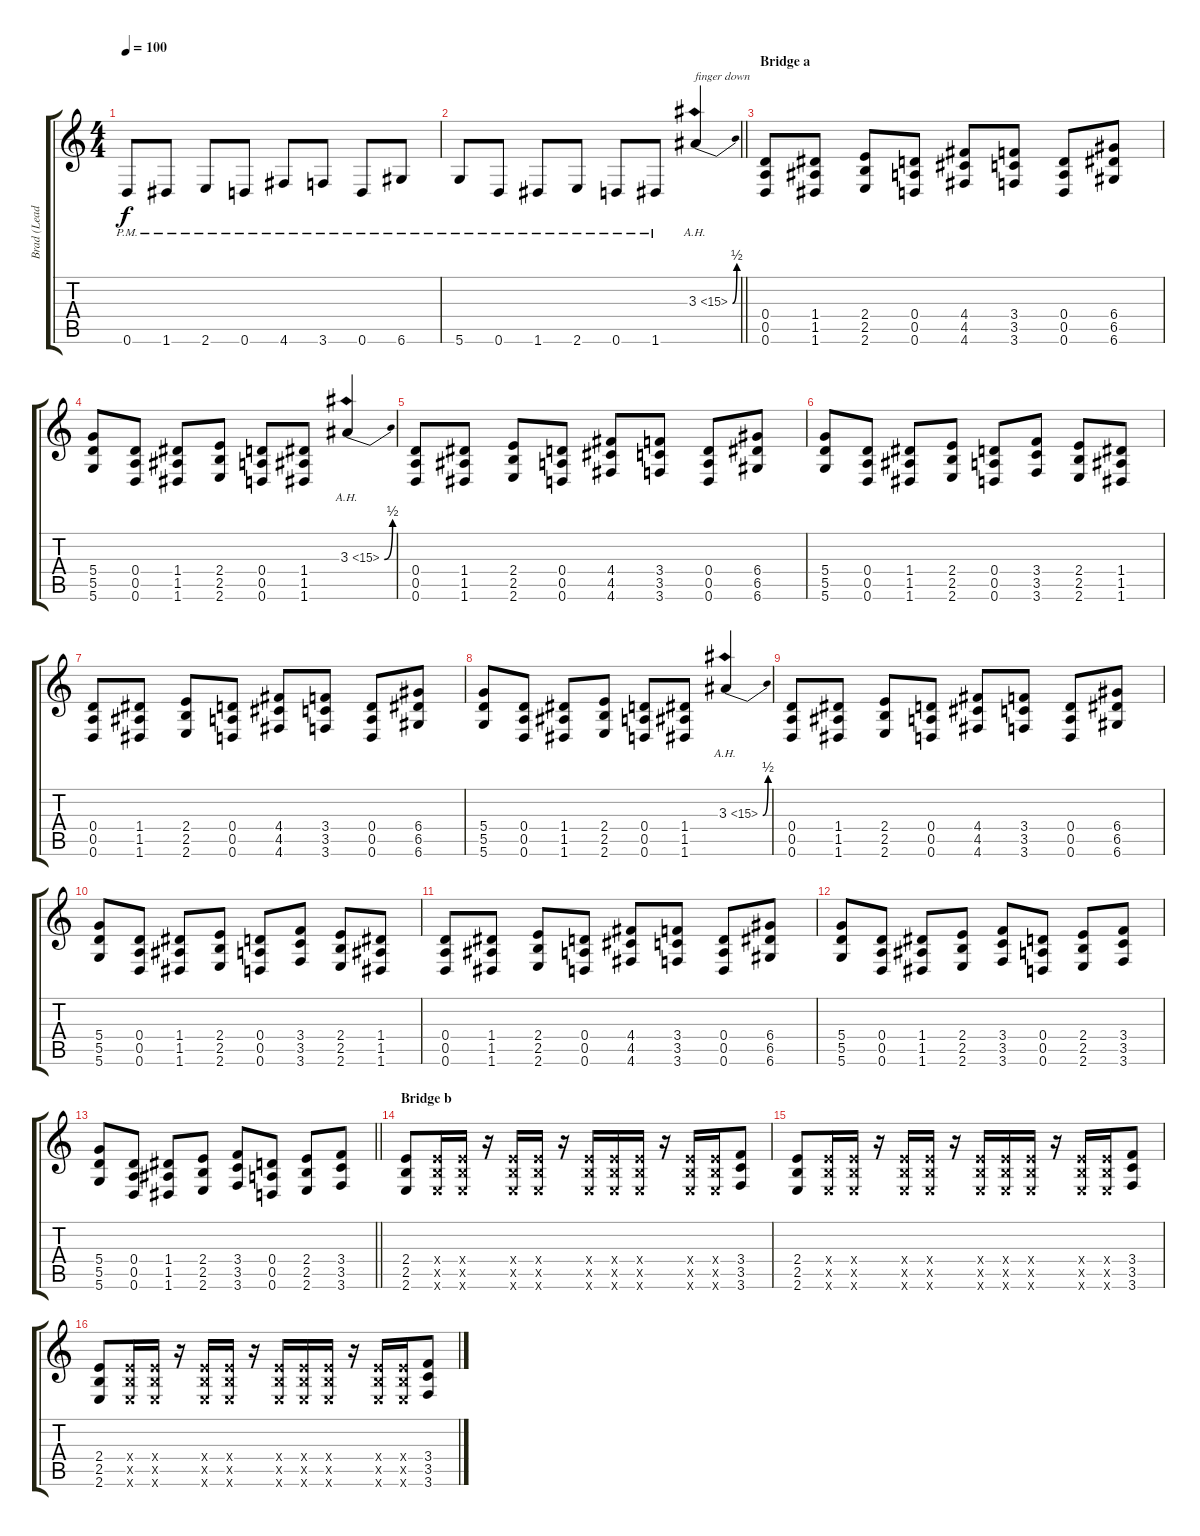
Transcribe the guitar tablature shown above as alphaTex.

\track ("Brad (Lead Guitar)" "Brad (Lead") {instrument overdrivenguitar}
\staff {score tabs}
\tuning (E4 B3 G3 D3 A2 D2) {hide}
\ts (4 4)
\tempo 100
\clef g2
\ks c
0.6{pm}.8{dy f} 1.6{pm}.8 2.6{pm}.8 0.6{pm}.8 4.6{pm}.8 3.6{pm}.8 0.6{pm}.8 6.6{pm}.8 |
\barLineRight lightlight
5.6{pm}.8 0.6{pm}.8 1.6{pm}.8 2.6{pm}.8 0.6{pm}.8 1.6{pm}.8 3.3{be (bend 0 0 60 2) ah 12}.4{txt "finger down"} |
\section ("" "Bridge a")
(0.4 0.5 0.6).8 (1.4 1.5 1.6).8 (2.4 2.5 2.6).8 (0.4 0.5 0.6).8 (4.4 4.5 4.6).8 (3.4 3.5 3.6).8 (0.4 0.5 0.6).8 (6.4 6.5 6.6).8 |
(5.4 5.5 5.6).8 (0.4 0.5 0.6).8 (1.4 1.5 1.6).8 (2.4 2.5 2.6).8 (0.4 0.5 0.6).8 (1.4 1.5 1.6).8 3.3{be (bend 0 0 60 2) ah 12}.4 |
(0.4 0.5 0.6).8 (1.4 1.5 1.6).8 (2.4 2.5 2.6).8 (0.4 0.5 0.6).8 (4.4 4.5 4.6).8 (3.4 3.5 3.6).8 (0.4 0.5 0.6).8 (6.4 6.5 6.6).8 |
(5.4 5.5 5.6).8 (0.4 0.5 0.6).8 (1.4 1.5 1.6).8 (2.4 2.5 2.6).8 (0.4 0.5 0.6).8 (3.4 3.5 3.6).8 (2.4 2.5 2.6).8 (1.4 1.5 1.6).8 |
(0.4 0.5 0.6).8 (1.4 1.5 1.6).8 (2.4 2.5 2.6).8 (0.4 0.5 0.6).8 (4.4 4.5 4.6).8 (3.4 3.5 3.6).8 (0.4 0.5 0.6).8 (6.4 6.5 6.6).8 |
(5.4 5.5 5.6).8 (0.4 0.5 0.6).8 (1.4 1.5 1.6).8 (2.4 2.5 2.6).8 (0.4 0.5 0.6).8 (1.4 1.5 1.6).8 3.3{be (bend 0 0 60 2) ah 12}.4 |
(0.4 0.5 0.6).8 (1.4 1.5 1.6).8 (2.4 2.5 2.6).8 (0.4 0.5 0.6).8 (4.4 4.5 4.6).8 (3.4 3.5 3.6).8 (0.4 0.5 0.6).8 (6.4 6.5 6.6).8 |
(5.4 5.5 5.6).8 (0.4 0.5 0.6).8 (1.4 1.5 1.6).8 (2.4 2.5 2.6).8 (0.4 0.5 0.6).8 (3.4 3.5 3.6).8 (2.4 2.5 2.6).8 (1.4 1.5 1.6).8 |
(0.4 0.5 0.6).8 (1.4 1.5 1.6).8 (2.4 2.5 2.6).8 (0.4 0.5 0.6).8 (4.4 4.5 4.6).8 (3.4 3.5 3.6).8 (0.4 0.5 0.6).8 (6.4 6.5 6.6).8 |
(5.4 5.5 5.6).8 (0.4 0.5 0.6).8 (1.4 1.5 1.6).8 (2.4 2.5 2.6).8 (3.4 3.5 3.6).8 (0.4 0.5 0.6).8 (2.4 2.5 2.6).8 (3.4 3.5 3.6).8 |
\barLineRight lightlight
(5.4 5.5 5.6).8 (0.4 0.5 0.6).8 (1.4 1.5 1.6).8 (2.4 2.5 2.6).8 (3.4 3.5 3.6).8 (0.4 0.5 0.6).8 (2.4 2.5 2.6).8 (3.4 3.5 3.6).8 |
\section ("" "Bridge b")
(2.4 2.5 2.6).8{volume 8} (2.4{x} 2.5{x} 2.6{x}).16 (2.4{x} 2.5{x} 2.6{x}).16 r.16 (2.4{x} 2.5{x} 2.6{x}).16 (2.4{x} 2.5{x} 2.6{x}).16 r.16 (2.4{x} 2.5{x} 2.6{x}).16 (2.4{x} 2.5{x} 2.6{x}).16 (2.4{x} 2.5{x} 2.6{x}).16 r.16 (2.4{x} 2.5{x} 2.6{x}).16 (2.4{x} 2.5{x} 2.6{x}).16 (3.4 3.5 3.6).8 |
(2.4 2.5 2.6).8 (2.4{x} 2.5{x} 2.6{x}).16 (2.4{x} 2.5{x} 2.6{x}).16 r.16 (2.4{x} 2.5{x} 2.6{x}).16 (2.4{x} 2.5{x} 2.6{x}).16 r.16 (2.4{x} 2.5{x} 2.6{x}).16 (2.4{x} 2.5{x} 2.6{x}).16 (2.4{x} 2.5{x} 2.6{x}).16 r.16 (2.4{x} 2.5{x} 2.6{x}).16 (2.4{x} 2.5{x} 2.6{x}).16 (3.4 3.5 3.6).8 |
(2.4 2.5 2.6).8 (2.4{x} 2.5{x} 2.6{x}).16 (2.4{x} 2.5{x} 2.6{x}).16 r.16 (2.4{x} 2.5{x} 2.6{x}).16 (2.4{x} 2.5{x} 2.6{x}).16 r.16 (2.4{x} 2.5{x} 2.6{x}).16 (2.4{x} 2.5{x} 2.6{x}).16 (2.4{x} 2.5{x} 2.6{x}).16 r.16 (2.4{x} 2.5{x} 2.6{x}).16 (2.4{x} 2.5{x} 2.6{x}).16 (3.4 3.5 3.6).8
